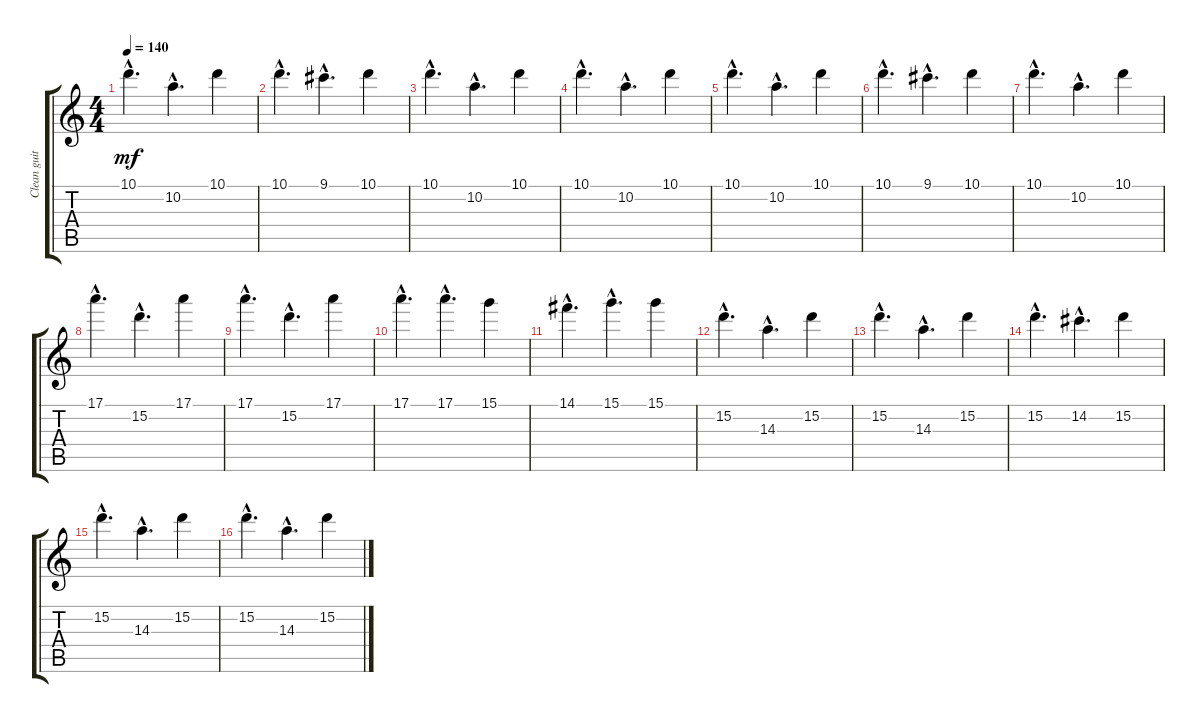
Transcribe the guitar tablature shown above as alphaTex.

\track ("Clean guitare" "Clean guit") {instrument electricguitarclean}
\staff {score tabs}
\tuning (E4 B3 G3 D3 A2 E2) {hide}
\ts (4 4)
\tempo 140
\clef g2
\ks c
10.1{hac}.4{d dy mf} 10.2{hac}.4{d} 10.1.4 |
10.1{hac}.4{d} 9.1{hac}.4{d} 10.1.4 |
10.1{hac}.4{d} 10.2{hac}.4{d} 10.1.4 |
10.1{hac}.4{d} 10.2{hac}.4{d} 10.1.4 |
10.1{hac}.4{d} 10.2{hac}.4{d} 10.1.4 |
10.1{hac}.4{d} 9.1{hac}.4{d} 10.1.4 |
10.1{hac}.4{d} 10.2{hac}.4{d} 10.1.4 |
17.1{hac}.4{d} 15.2{hac}.4{d} 17.1.4 |
17.1{hac}.4{d} 15.2{hac}.4{d} 17.1.4 |
17.1{hac}.4{d} 17.1{hac}.4{d} 15.1.4 |
14.1{hac}.4{d} 15.1{hac}.4{d} 15.1.4 |
15.2{hac}.4{d} 14.3{hac}.4{d} 15.2.4 |
15.2{hac}.4{d} 14.3{hac}.4{d} 15.2.4 |
15.2{hac}.4{d} 14.2{hac}.4{d} 15.2.4 |
15.2{hac}.4{d} 14.3{hac}.4{d} 15.2.4 |
15.2{hac}.4{d} 14.3{hac}.4{d} 15.2.4
